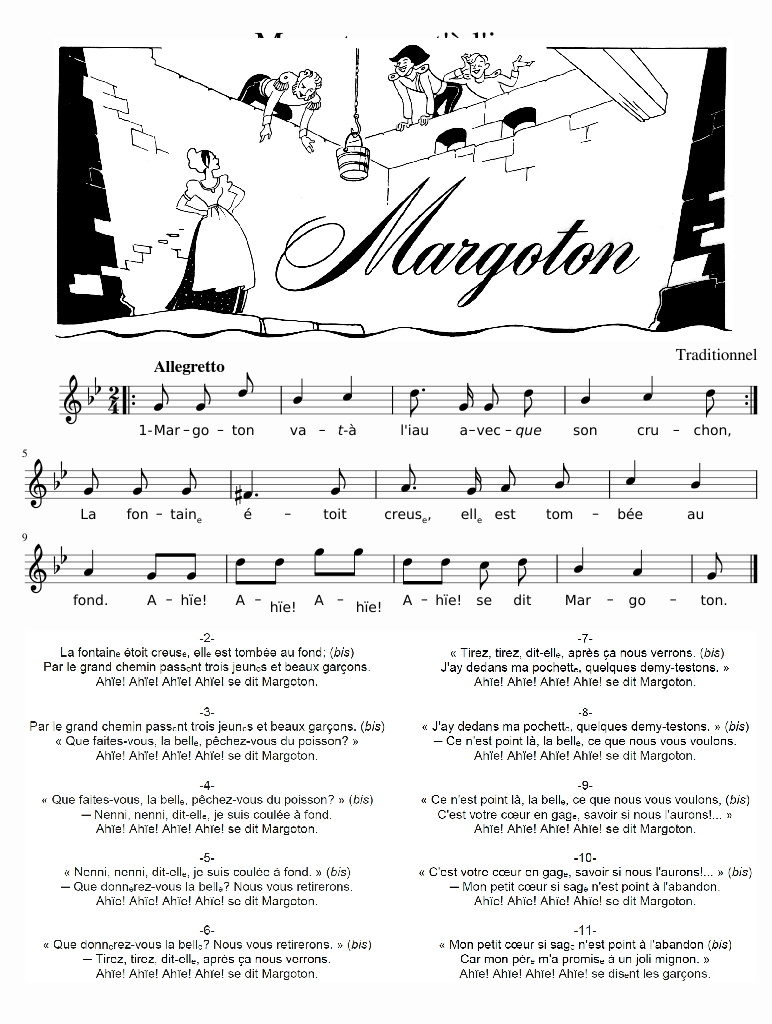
X:1
L:1/8
Q:1/4=110
M:2/4
I:linebreak $
K:Bb
V:1 treble
V:1
|: G G d | B2 c2 | d3/2 G/ G d | B2 c2 d :|$ G G G | %5
 ^F3 G | A3/2 G/ A B | c2 B2 |$ A2 GG | dd gg | %10
 dd c d | B2 A2 | G |] %13
